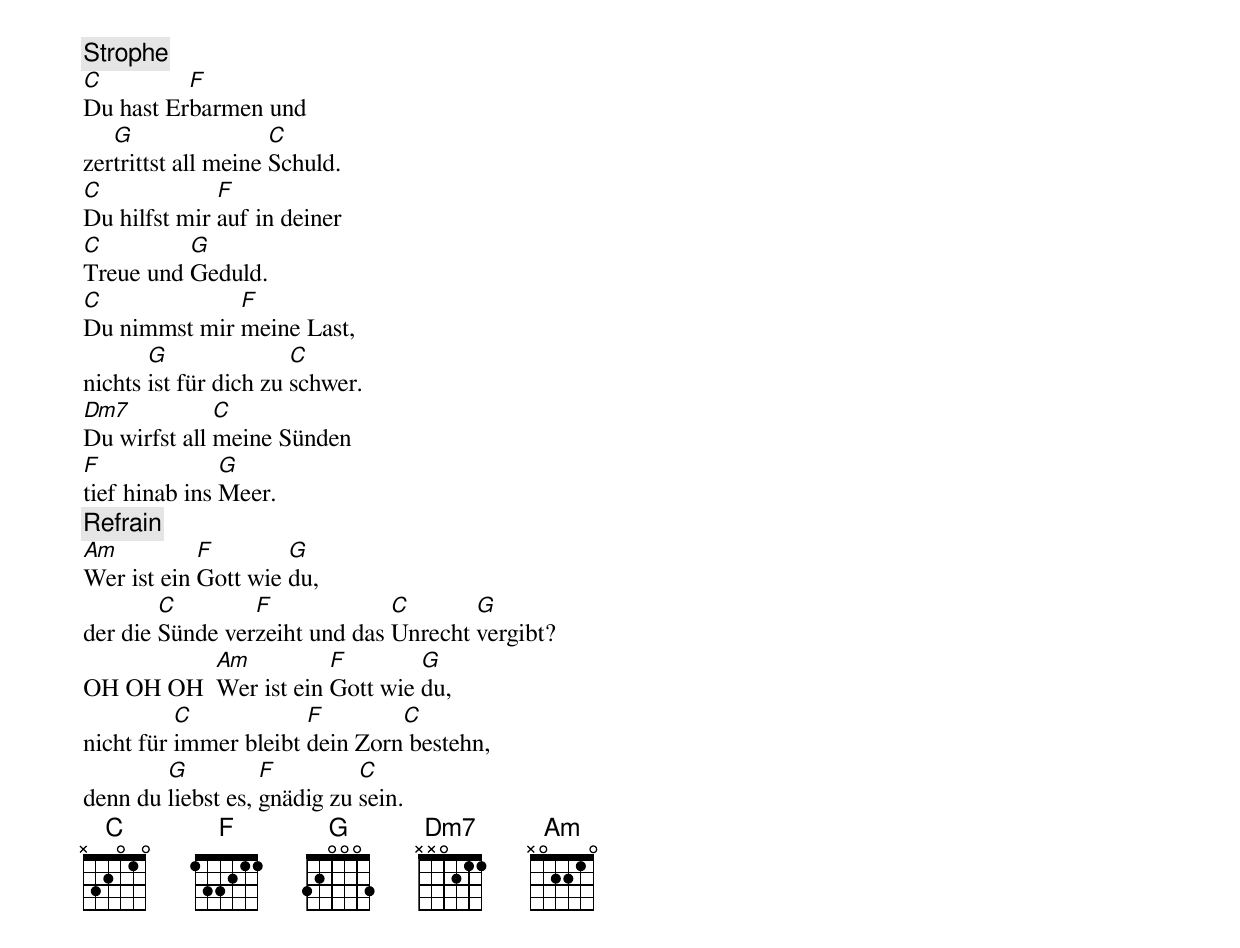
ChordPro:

{comment: Strophe}
[C]Du hast Er[F]barmen und
zer[G]trittst all meine [C]Schuld.
[C]Du hilfst mir [F]auf in deiner
[C]Treue und [G]Geduld.
[C]Du nimmst mir [F]meine Last,
nichts [G]ist für dich zu [C]schwer.
[Dm7]Du wirfst all [C]meine Sünden
[F]tief hinab ins [G]Meer.
{comment: Refrain}
[Am]Wer ist ein [F]Gott wie [G]du,
der die [C]Sünde ver[F]zeiht und das [C]Unrecht [G]vergibt?
OH OH OH  [Am]Wer ist ein [F]Gott wie [G]du,
nicht für [C]immer bleibt [F]dein Zorn[C] bestehn,
denn du [G]liebst es, [F]gnädig zu [C]sein.
